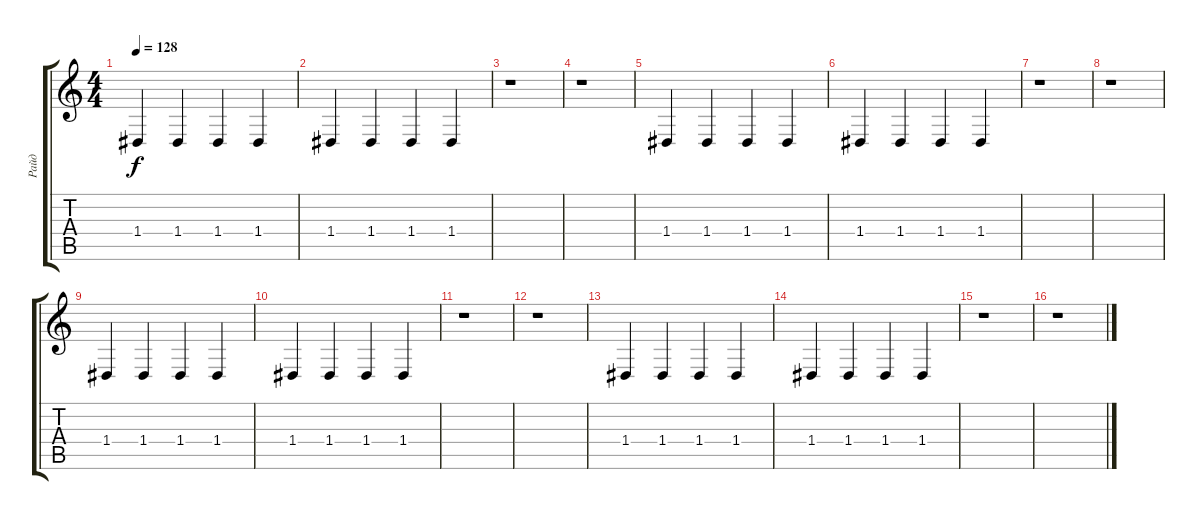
\track ("Райд" "Райд") {instrument acousticgrandpiano}
\staff {score tabs}
\tuning (E4 B3 G3 D3 A2 E2) {hide}
\ts (4 4)
\tempo 128
\clef g2
\ks c
1.4.4{dy f} 1.4.4 1.4.4 1.4.4 |
1.4.4 1.4.4 1.4.4 1.4.4 |
r.1 |
r.1 |
1.4.4 1.4.4 1.4.4 1.4.4 |
1.4.4 1.4.4 1.4.4 1.4.4 |
r.1 |
r.1 |
1.4.4 1.4.4 1.4.4 1.4.4 |
1.4.4 1.4.4 1.4.4 1.4.4 |
r.1 |
r.1 |
1.4.4 1.4.4 1.4.4 1.4.4 |
1.4.4 1.4.4 1.4.4 1.4.4 |
r.1 |
r.1
